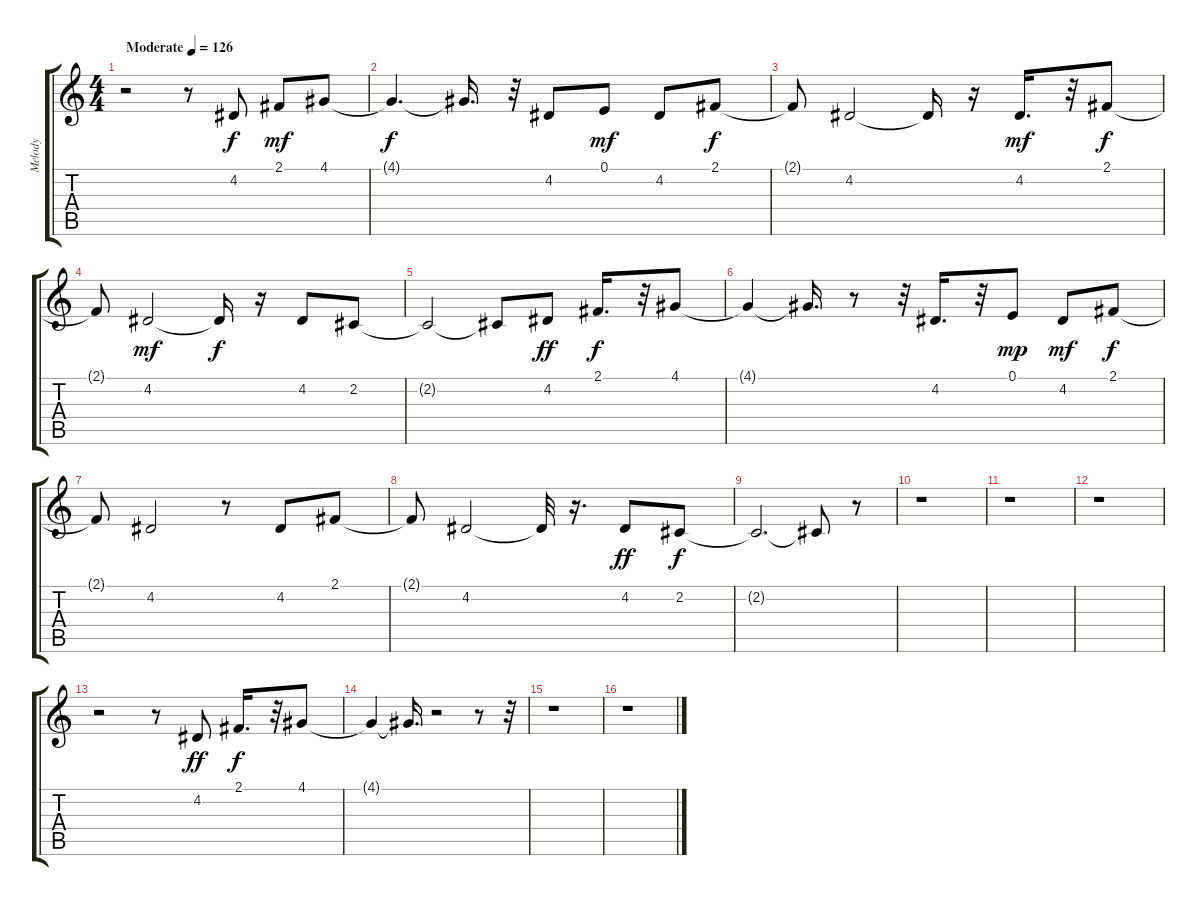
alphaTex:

\track ("Melody" "Melody") {instrument lead2sawtooth}
\staff {score tabs}
\tuning (E4 B3 G3 D3 A2 E2) {hide}
\ts (4 4)
\tempo (126 "Moderate")
\clef g2
\ks c
r.2{dy f instrument lead2sawtooth} r.8 4.2.8 2.1.8{dy mf} 4.1.8 |
4.1{t}.4{d dy f} 4.1{t}.16{d} r.32 4.2.8 0.1.8{dy mf} 4.2.8 2.1.8{dy f} |
2.1{t}.8 4.2.2 4.2{t}.16 r.16 4.2.16{d dy mf} r.32 2.1.8{dy f} |
2.1{t}.8 4.2.2{dy mf} 4.2{t}.16{dy f} r.16 4.2.8 2.2.8 |
2.2{t}.2 2.2{t}.8 4.2.8{dy ff} 2.1.16{d dy f} r.32 4.1.8 |
4.1{t}.4 4.1{t}.16{d} r.8 r.32 4.2.16{d} r.32 0.1.8{dy mp} 4.2.8{dy mf} 2.1.8{dy f} |
2.1{t}.8 4.2.2 r.8 4.2.8 2.1.8 |
2.1{t}.8 4.2.2 4.2{t}.32 r.16{d} 4.2.8{dy ff} 2.2.8{dy f} |
2.2{t}.2{d} 2.2{t}.8 r.8 |
r.1 |
r.1 |
r.1 |
r.2 r.8 4.2.8{dy ff} 2.1.16{d dy f} r.32 4.1.8 |
4.1{t}.4 4.1{t}.16{d} r.2 r.8 r.32 |
r.1 |
r.1
